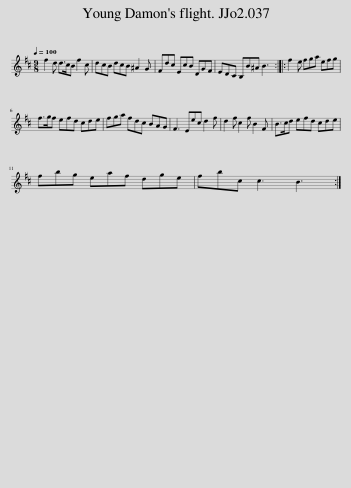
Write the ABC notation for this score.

X:1
L:1/8
Q:1/4=100
M:9/8
I:linebreak $
K:Bmin
V:1 treble
V:1
 f2 d d>cB f2 c | dcB dcB ^A2 G | Fdc EcB DGF | EDC B,B^A B3 :: f2 e fga efg |$ %5
 f>gf efd cde | fga fdc BAG | F3 Eec d2 f | d2 f c2 f B2 F | B>cd efd cde |$ %10
 fbg eaf dge | fbc c3 B3 :| %12
